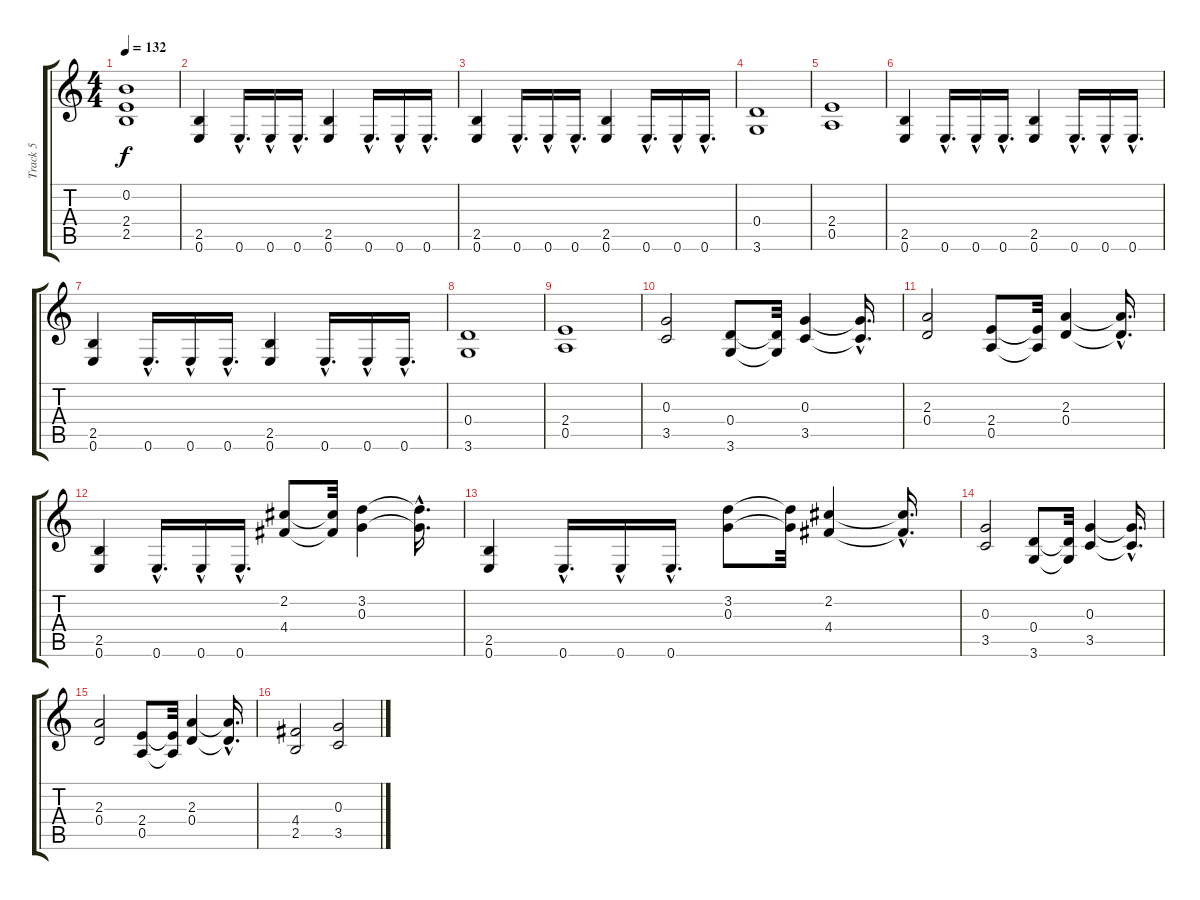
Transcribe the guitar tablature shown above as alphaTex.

\track ("Track 5" "Track 5") {instrument distortionguitar}
\staff {score tabs}
\tuning (E4 B3 G3 D3 A2 E2) {hide}
\ts (4 4)
\tempo 132
\clef g2
\ks c
(0.2 2.4 2.5).1{dy f} |
(2.5 0.6).4 0.6{hac}.16{d} 0.6{hac}.16 0.6{hac}.16{d} (2.5 0.6).4 0.6{hac}.16{d} 0.6{hac}.16 0.6{hac}.16{d} |
(2.5 0.6).4 0.6{hac}.16{d} 0.6{hac}.16 0.6{hac}.16{d} (2.5 0.6).4 0.6{hac}.16{d} 0.6{hac}.16 0.6{hac}.16{d} |
(0.4 3.6).1 |
(2.4 0.5).1 |
(2.5 0.6).4 0.6{hac}.16{d} 0.6{hac}.16 0.6{hac}.16{d} (2.5 0.6).4 0.6{hac}.16{d} 0.6{hac}.16 0.6{hac}.16{d} |
(2.5 0.6).4 0.6{hac}.16{d} 0.6{hac}.16 0.6{hac}.16{d} (2.5 0.6).4 0.6{hac}.16{d} 0.6{hac}.16 0.6{hac}.16{d} |
(0.4 3.6).1 |
(2.4 0.5).1 |
(0.3 3.5).2 (0.4 3.6).8 (0.4{t} 3.6{t}).32 (0.3 3.5).4 (0.3{hac t} 3.5{hac t}).16{d} |
(2.3 0.4).2 (2.4 0.5).8 (2.4{t} 0.5{t}).32 (2.3 0.4).4 (2.3{hac t} 0.4{hac t}).16{d} |
(2.5 0.6).4 0.6{hac}.16{d} 0.6{hac}.16 0.6{hac}.16{d} (2.2 4.4).8 (2.2{t} 4.4{t}).32 (3.2 0.3).4 (3.2{hac t} 0.3{hac t}).16{d} |
(2.5 0.6).4 0.6{hac}.16{d} 0.6{hac}.16 0.6{hac}.16{d} (3.2 0.3).8 (3.2{t} 0.3{t}).32 (2.2 4.4).4 (2.2{hac t} 4.4{hac t}).16{d} |
(0.3 3.5).2 (0.4 3.6).8 (0.4{t} 3.6{t}).32 (0.3 3.5).4 (0.3{hac t} 3.5{hac t}).16{d} |
(2.3 0.4).2 (2.4 0.5).8 (2.4{t} 0.5{t}).32 (2.3 0.4).4 (2.3{hac t} 0.4{hac t}).16{d} |
(4.4 2.5).2 (0.3 3.5).2
